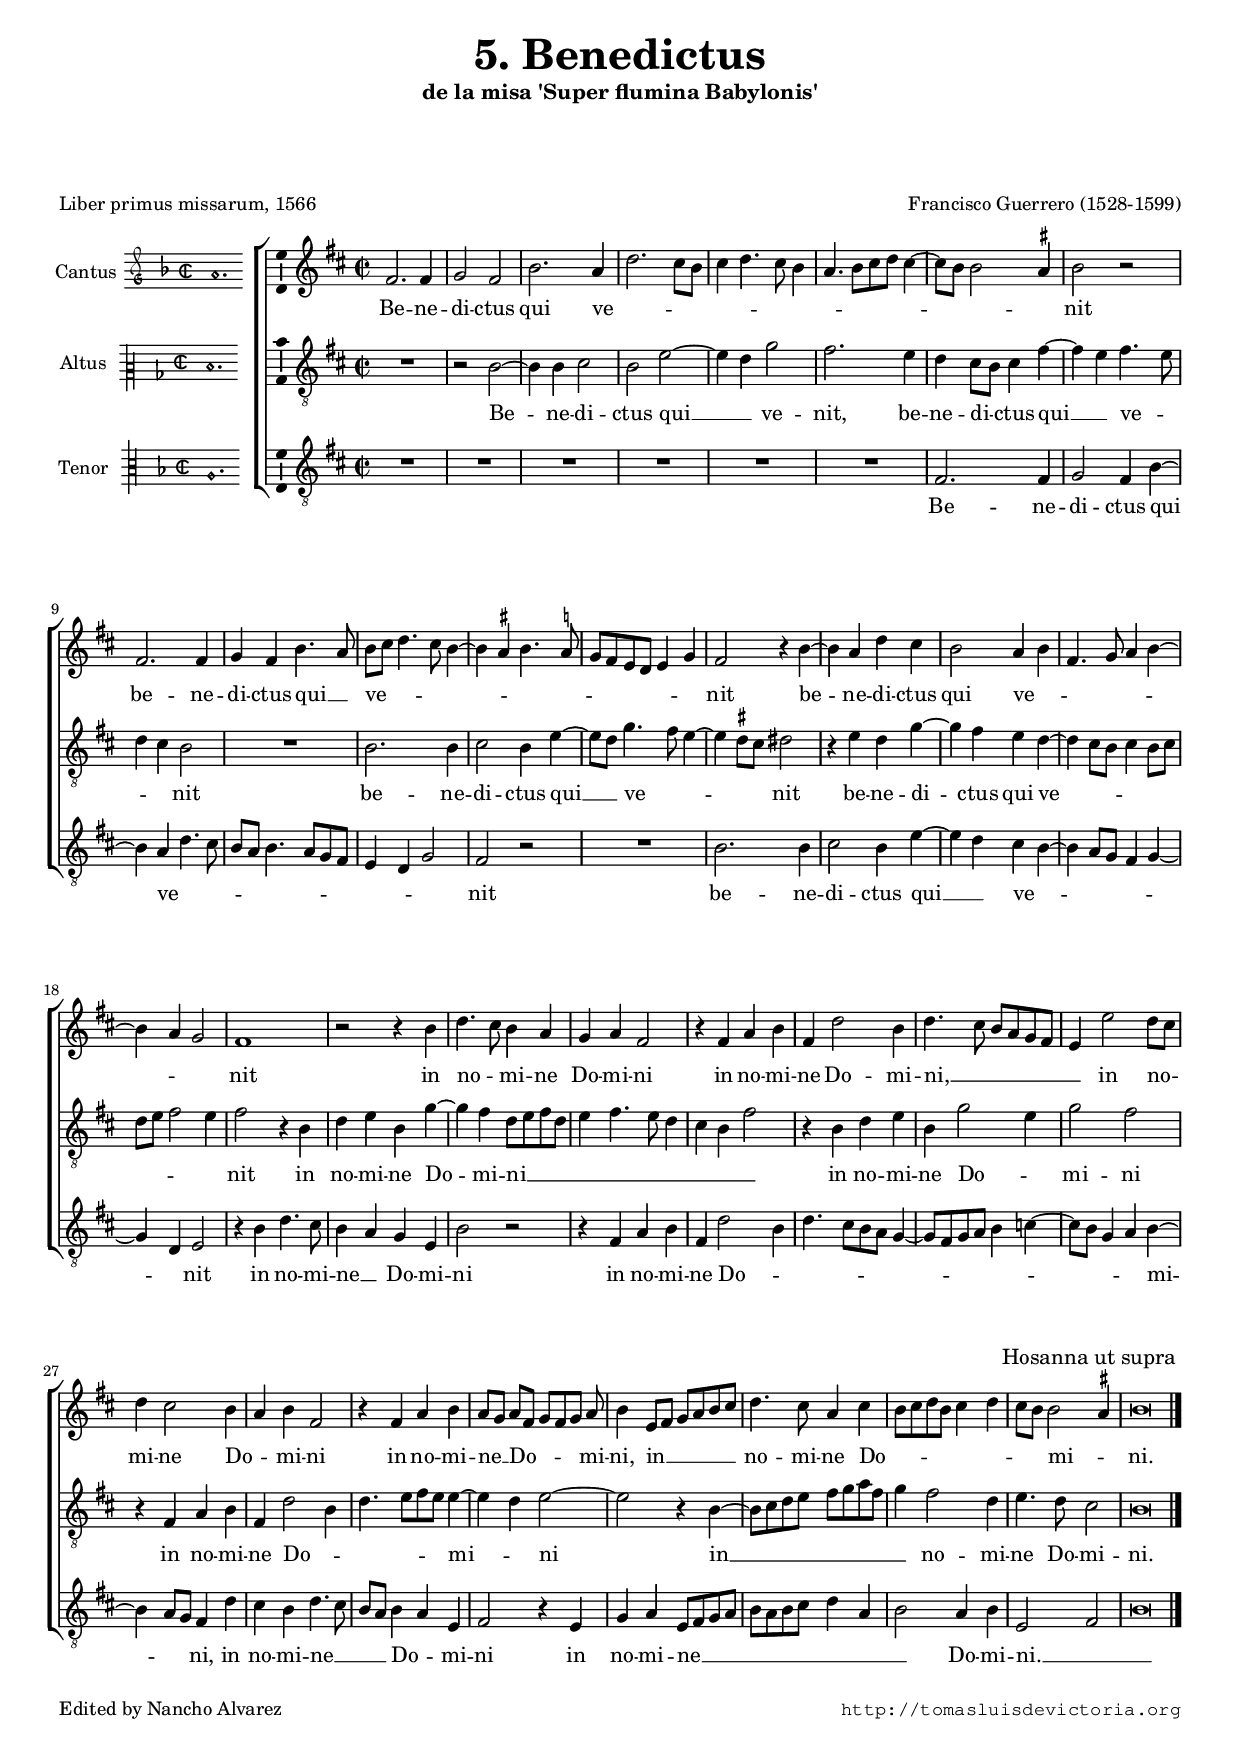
\version "2.18.0"

#(set-default-paper-size "a4")
#(set-global-staff-size 16.4)
#(ly:set-option 'point-and-click #f)
%mobile -s16 -i3.5

italicas=\override LyricText.font-shape = #'italic
rectas=\override LyricText.font-shape = #'upright
ss=\once \set suggestAccidentals = ##t
incipitwidth = 20

htitle="Super flumina Babylonis: Benedictus"
hcomposer="Guerrero"

\header {
	title=\markup{\fontsize #3 "5. Benedictus"}
	subtitle="de la misa 'Super flumina Babylonis'"
	subsubtitle=\markup{\null \vspace #3 }
	composer="Francisco Guerrero (1528-1599)"
        pdfauthor=\composer
	%opus="(-)"
	poet="Liber primus missarum, 1566"
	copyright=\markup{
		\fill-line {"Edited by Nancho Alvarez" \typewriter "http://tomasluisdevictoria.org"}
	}
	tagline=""
}

global={\key f \major \time 2/2 \skip 1*35 \bar "|." }


cantus=\relative c''{
	a2. a4
	bes2 a
	d2. c4
	f2. e8 d
	e4 f4. e8 d4
	c4. d8[ e f] e4 ~
	e8 d d2 \ss cis4
	d2 r
	a2. a4
	bes a d4. c8
	d8 e f4. e8 d4 ~
	d \ss cis d4. \ss c8
	bes a g f g4 bes
	a2 r4 d ~
	d4 c f e
	d2 c4 d 
	a4. bes8 c4 d ~
	d c bes2
	a1
	r2 r4 d
	f4. e8 d4 c
	bes c a2
	r4 a c d
	a f'2 d4
	f4. e8 d c bes a
	g4 g'2 f8 e 
	f4 e2 d4
	c d a2
	r4 a c d
	c8[ bes] c[ a] bes[ a bes] c
	d4 g,8 a bes c d e
	f4. e8 c4 e
	d8 e f d e4 f
	e8 d d2 \ss cis4 
	d\breve*1/2
	\override Score.RehearsalMark.self-alignment-X = #right
        \override Score.RehearsalMark.break-visibility = #begin-of-line-invisible
        \mark \markup{\smaller "Hosanna ut supra"}
}

altus=\relative c'{
	R1
	r2 d2 ~
	d4 d e2
	d g ~
	g4 f bes2
	a2. g4
	f4 e8 d e4 a ~
	a g a4. g8
	f4 e d2
	R1
	d2. d4
	e2 d4 g ~
	g8 f bes4. a8 g4 ~
	g \ss fis8 e fis!2
	r4 g f bes ~
	bes a g f ~
	f e8 d e4 d8 e
	f g a2 g4
	a2 r4 d,
	f g d bes' ~
	bes a f8 g a f
	g4 a4. g8 f4
	e4 d a'2
	r4 d, f g
	d bes'2 g4
	bes2 a
	r4 a, c d
	a f'2 d4
	f4. g8[ a g] g4 ~
	g f g2 ~
	g r4 d ~
	d8 e f g a bes c a
	bes4 a2 f4
	g4. f8 e2 
	d\breve*1/2
}

tenor=\relative c'{
	R1*6
	a2. a4
	bes2 a4 d ~
	d c f4. e8
	d8 c d4. c8 bes a
	g4 f bes2
	a r
	R1
	d2. d4
	e2 d4 g ~
	g f e d ~
	d c8 bes a4 bes ~
	bes f g2
	r4 d' f4. e8
	d4 c bes g 
	d'2 r
	r4 a c d
	a f'2 d4
	f4. e8[ d c] bes4 ~
	bes8 a bes c d4 ees ~
	ees8 d bes4 c d ~
	d c8 bes a4 f'
	e d f4. e8 
	d c d4 c g
	a2 r4 g
	bes4 c g8 a bes c 
	d c d e f4 c
	d2 c4 d
	g,2 a
	d\breve*1/2
}


textocantus=\lyricmode{
Be -- ne -- di -- ctus qui ve -- _ _ _ _ _ _ _ _ _ _ _ _ _ _ _ nit
be -- ne -- di -- ctus qui __ _ ve -- _ _ _ _ _ _ _ _ _ _ _ _ _ nit
be -- ne -- di -- ctus qui ve -- _ _ _ _ _ _ _ nit
in no -- _ mi -- ne Do -- mi -- ni
in no -- mi -- ne Do -- mi -- ni, __ _ _ _ _ _ _ 
in no -- _ mi -- ne Do -- _ mi -- ni
in no -- mi -- ne __ _ Do -- _ _ _ _ mi -- ni,
in __ _ _ _ _ _ no -- mi -- ne Do -- _ _ _ _ _ _ _ _ mi -- _ ni.
}

textoaltus=\lyricmode{
Be -- ne -- di -- ctus qui __ _ ve -- nit,
be -- ne -- di -- _ ctus qui __ _ ve -- _ _ _ nit
be -- ne -- di -- ctus qui __ _ ve -- _ _ _ _ nit
be -- ne -- di -- ctus qui ve -- _ _ _ _ _ _ _ _ _ nit
in no -- mi -- ne Do -- mi -- ni __ _ _ _ _ _ _ _ _ _ _ 
in no -- mi -- ne Do -- _ mi -- ni
in no -- mi -- ne Do -- _ _ _ _ _ mi -- _ ni
in __ _ _ _ _ _ _ _ _ no -- mi -- ne Do -- mi -- ni.
}

textotenor=\lyricmode{
Be -- ne -- di -- ctus qui ve -- _ _ _ _ _ _ _ _ _ _ _ nit
be -- ne -- di -- ctus qui __ _ ve -- _ _ _ _ _ _ nit
in no -- mi -- ne __ _ Do -- mi -- ni
in no -- mi -- ne Do -- _ _ _ _ _ _ _ _ _ _ _ _ _ _ mi -- _ _ ni,
in no -- mi -- ne __ _ _ _ Do -- _ mi -- ni
in no -- mi -- ne __ _ _ _ _ _ _ _ _ _ _ Do -- mi -- ni. __ _ _
}


incipitcantus=\markup{
	\score{
		{ 
		\set Staff.instrumentName="Cantus "
		\override NoteHead.style = #'neomensural
		\override Rest.style = #'neomensural
		\override Staff.TimeSignature.style = #'neomensural
		\cadenzaOn 
		\clef "petrucci-g"
		\key f \major
		\time 2/2
		a'1.
		} 
	\layout {
		\context {\Voice
			\remove Ligature_bracket_engraver
			\consists Mensural_ligature_engraver
		}
		line-width=\incipitwidth
		indent = 0
	}
	}
}

incipitaltus=\markup{
	\score{
		{ 
		\set Staff.instrumentName="Altus  "
		\override NoteHead.style = #'neomensural 
		\override Rest.style = #'neomensural
		\override Staff.TimeSignature.style = #'neomensural
		\cadenzaOn 
		\clef "petrucci-c2"
		\key f \major
		\time 2/2
		d'1.
		} 
	\layout {
		\context {\Voice
			\remove Ligature_bracket_engraver
			\consists Mensural_ligature_engraver
		}
		line-width=\incipitwidth
		indent = 0
	}
	}
}


incipittenor=\markup{
	\score{
		{ 
		\set Staff.instrumentName="Tenor  "
		\override NoteHead.style = #'neomensural 
		\override Rest.style = #'neomensural
		\override Staff.TimeSignature.style = #'neomensural
		\cadenzaOn 
		\clef "petrucci-c3"
		\key f \major
		\time 2/2
		a1.
		} 
	\layout {
		\context {\Voice
			\remove Ligature_bracket_engraver
			\consists Mensural_ligature_engraver
		}
		line-width=\incipitwidth
		indent=0
	}
	}
}

incipitbassus=\markup{
	\score{
		{ 
		\set Staff.instrumentName="Bassus   "
		\override NoteHead.style = #'neomensural 
		\override Rest.style = #'neomensural
		\override Staff.TimeSignature.style = #'neomensural
		\cadenzaOn 
		\clef "petrucci-f3"
		\key f \major
		\time 2/2
		
		} 
	\layout {
		\context {\Voice
			\remove Ligature_bracket_engraver
			\consists Mensural_ligature_engraver
		}
		line-width=\incipitwidth
		indent = 0
	}
	}
}


\score {\transpose c' a{
\new ChoirStaff<<

	\new Staff <<\global
	\new Voice="v1" {
		\set Staff.instrumentName=\incipitcantus
		\clef "treble"
		\cantus }
	\new Lyrics \lyricsto "v1" {\textocantus }
	>>

	\new Staff << \global
	\new Voice="v2" {
		\set Staff.instrumentName=\incipitaltus
		\clef "G_8" 
		\altus }
	\new Lyrics \lyricsto "v2" {\textoaltus }
	>>

	\new Staff <<\global
	\new Voice="v3" {
		\set Staff.instrumentName=\incipittenor
		\clef "G_8"
		\tenor }
	\new Lyrics \lyricsto "v3" {\textotenor }
	>>
	
>>

	}%transpose

\layout{ 
	\context {\Lyrics 
		\override VerticalAxisGroup.staff-affinity = #UP
		\override VerticalAxisGroup.nonstaff-relatedstaff-spacing =
			#'((basic-distance . 0) (minimum-distance . 0) (padding . 1))
		\override LyricText.font-size = #1.2
		\override LyricHyphen.minimum-distance = #0.5
	}
	\context {\Score 
		tempoHideNote = ##t
		\override BarNumber.padding = #2 
	}
	\context {\Voice 
		%melismaBusyProperties = #'()
		%autoBeaming = ##f
	}
	\context {\Staff 
                %\RemoveEmptyStaves
                %\override VerticalAxisGroup.remove-first = ##t
		\override VerticalAxisGroup.staff-staff-spacing =
			#'((basic-distance . 11) (minimum-distance . 0) (padding . 1))
		\consists Ambitus_engraver 
		\override LigatureBracket.padding = #1
	}
}

%\midi { \mtempo }

}


\paper{
	evenHeaderMarkup=\markup  \fill-line { \fromproperty #'page:page-number-string \htitle \hcomposer }
	oddHeaderMarkup= \markup  \fill-line { \on-the-fly #not-first-page \hcomposer \on-the-fly #not-first-page \htitle \on-the-fly #not-first-page \fromproperty #'page:page-number-string }
	%system-count=20
	%page-count = 8
	ragged-last-bottom = ##f
	indent=3.5\cm
	system-system-spacing =
	#'((basic-distance . 20) (minimum-distance . 0) (padding . 5))
	top-system-spacing = % header
	#'((basic-distance . 9) (minimum-distance . 0) (padding . 0))
	last-bottom-spacing = % footer
	#'((basic-distance . 12) (minimum-distance . 0) (padding . 0))
	markup-system-spacing.padding = #1.5

first-page-number=28
oddHeaderMarkup=\markup \fill-line {\hcomposer \htitle \fromproperty #'page:page-number-string }
evenHeaderMarkup=\markup \fill-line {\on-the-fly #not-first-page \fromproperty #'page:page-number-string \on-the-fly #not-first-page \htitle \on-the-fly #not-first-page \hcomposer }
}